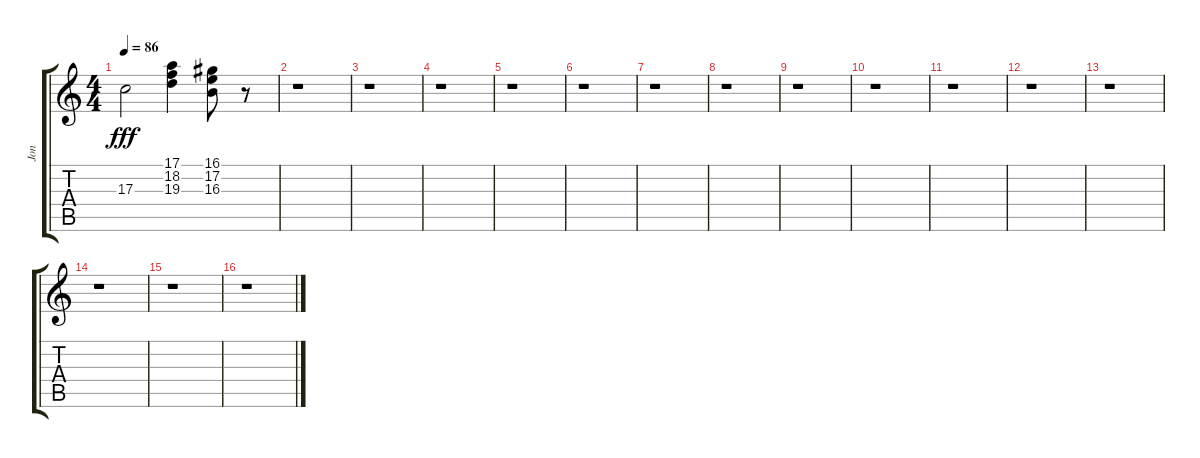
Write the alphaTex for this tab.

\track ("Jon" "Jon") {instrument rockorgan}
\staff {score tabs}
\tuning (E4 B3 G3 D3 A2 E2) {hide}
\ts (4 4)
\tempo 86
\clef g2
\ks c
17.3.2{dy fff volume 8} (17.1 18.2 19.3).4{volume 6} (16.1 17.2 16.3).8{volume 5} r.8 |
r.1 |
r.1 |
r.1 |
r.1 |
r.1 |
r.1 |
r.1 |
r.1 |
r.1 |
r.1 |
r.1 |
r.1 |
r.1 |
r.1 |
r.1
